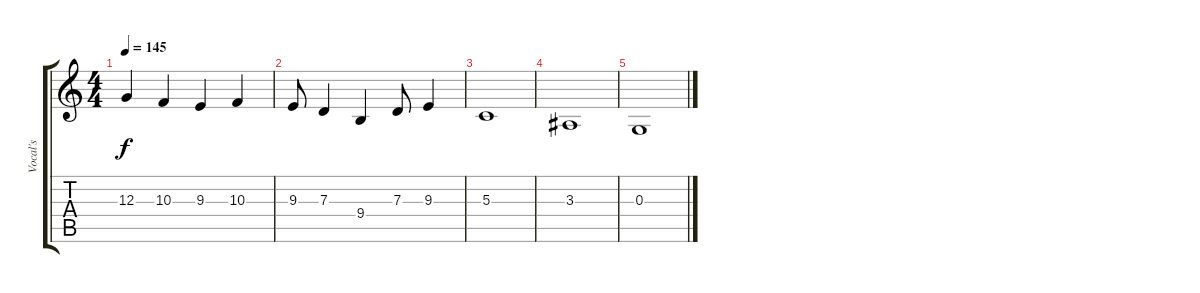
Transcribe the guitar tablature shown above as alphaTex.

\track ("Vocal's" "Vocal's") {instrument lead2sawtooth}
\staff {score tabs}
\tuning (E4 B3 G3 D3 A2 E2) {hide}
\ts (4 4)
\tempo 145
\clef g2
\ks c
12.3.4{dy f} 10.3.4 9.3.4 10.3.4 |
9.3.8 7.3.4 9.4.4 7.3.8 9.3.4 |
5.3.1 |
3.3.1 |
0.3.1
